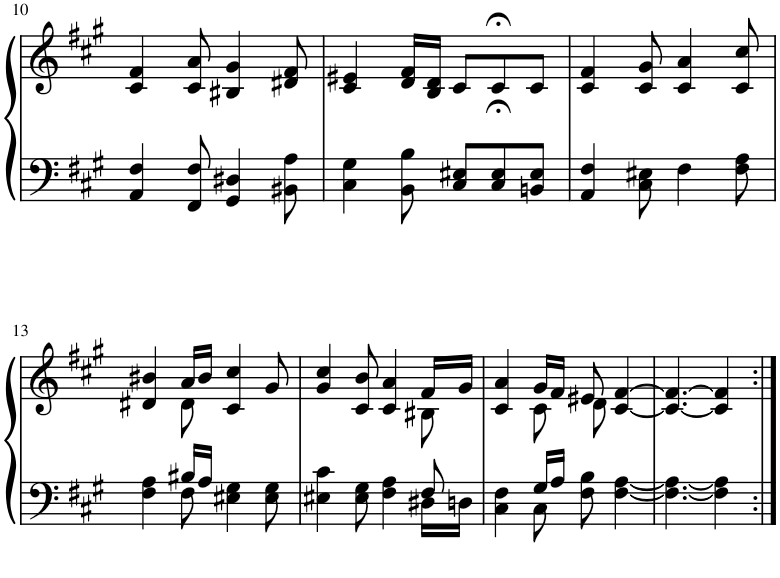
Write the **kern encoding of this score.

**kern	**kern
*part1	*part1
*staff2	*staff1
*I"Piano	*
*I'Pno.	*
!!LO:PB:g=z
*clefF4	*clefG2
*k[f#c#g#]	*k[f#c#g#]
*M6/8	*M6/8
=10	=10
4AA/ 4F#/	4c#/ 4f#/
8FF#/ 8F#/	8c#/ 8a/
4GG#/ 4D#X/	4B#X/ 4g#/
8BB#X\ 8A\	8d#X/ 8f#/
=11	=11
4C#\ 4G#\	4c#/ 4e#X/
8BB\ 8B\	16d/ 16f#/LL
.	16B/ 16d/JJ
8C#/ 8E#X/L	8c#/L
8C#/;< 8E#/;<	8c#;</
8BBn/ 8E#/J	8c#/J
=12	=12
4AA/ 4F#/	4c#/ 4f#/
8C#\ 8E#X\	8c#/ 8g#/
4F#\	4c#/ 4a/
8F#\ 8A\	8c#/ 8cc#/
!!LO:LB:g=z
=13	=13
*^	*^
4ryy	4F#\ 4A\	4d#X/ 4b#X/	4ryy
16B#X/LL	8F#\	16a/LL	8d#\
16A/JJ	.	16b#/JJ	.
4ryy	4E#X\ 4G#\	4c#/ 4cc#/	4.ryy
8ryy	8E#\ 8G#\	8g#/	.
=14	=14	=14	=14
4ryy	4E#X\ 4c#\	4g#/ 4cc#/	8ryy
*	*	*v	*v
8ryy	8E#\ 8G#\	8c#/ 8b/
4ryy	4F#\ 4A\	4c#/ 4a/
*	*	*^
8F#/	16D#X\LL	16f#/LL	8B#X\
.	16Dn\JJ	16g#/JJ	.
=15	=15	=15	=15
4ryy	4C#\ 4F#\	4c#/ 4a/	4ryy
16G#/LL	8C#\	16g#/LL	8c#\
16A/JJ	.	16f#/JJ	.
8ryy	8F#\ 8B\	8e#X/	8d\
4ryy	[4F#\ [4A\	[4c#/ [4f#/	4ryy
*	*	*v	*v
=16	=16	=16
2.ryy	4.F#\_ 4.A\_	4.c#/_ 4.f#/_
.	4F#\] 4A\]	4c#/] 4f#/]
.	8ryy	8ryy
*v	*v	*
=:|!	=:|!
*-	*-
